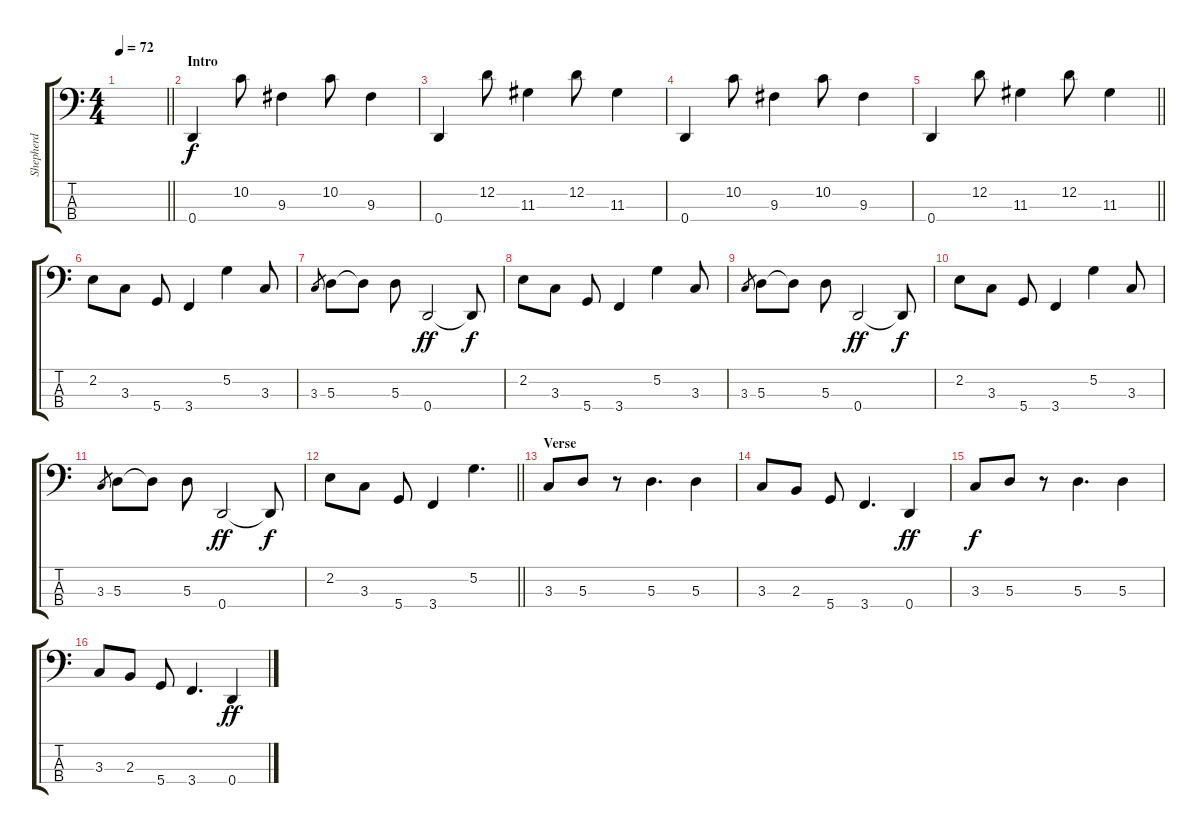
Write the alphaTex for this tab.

\track ("Shepherd" "Shepherd") {instrument electricbassfinger}
\staff {score tabs}
\tuning (G2 D2 A1 D1) {hide}
\ts (4 4)
\tempo 72
\clef f4
\barLineRight lightlight
\ks c
|
\section ("" "Intro")
0.4.4 10.2.8 9.3.4 10.2.8 9.3.4 |
0.4.4 12.2.8 11.3.4 12.2.8 11.3.4 |
0.4.4 10.2.8 9.3.4 10.2.8 9.3.4 |
\barLineRight lightlight
0.4.4 12.2.8 11.3.4 12.2.8 11.3.4 |
\section ("" "")
2.2.8 3.3.8 5.4.8 3.4.4 5.2.4 3.3.8 |
3.3.8{gr} 5.3.8 5.3{t}.8 5.3.8 0.4.2{dy ff} 0.4{t}.8{dy f} |
2.2.8 3.3.8 5.4.8 3.4.4 5.2.4 3.3.8 |
3.3.8{gr} 5.3.8 5.3{t}.8 5.3.8 0.4.2{dy ff} 0.4{t}.8{dy f} |
2.2.8 3.3.8 5.4.8 3.4.4 5.2.4 3.3.8 |
3.3.8{gr} 5.3.8 5.3{t}.8 5.3.8 0.4.2{dy ff} 0.4{t}.8{dy f} |
\barLineRight lightlight
2.2.8 3.3.8 5.4.8 3.4.4 5.2.4{d} |
\section ("" "Verse")
3.3.8 5.3.8 r.8 5.3.4{d} 5.3.4 |
3.3.8 2.3.8 5.4.8 3.4.4{d} 0.4.4{dy ff} |
3.3.8{dy f} 5.3.8 r.8 5.3.4{d} 5.3.4 |
3.3.8 2.3.8 5.4.8 3.4.4{d} 0.4.4{dy ff}
